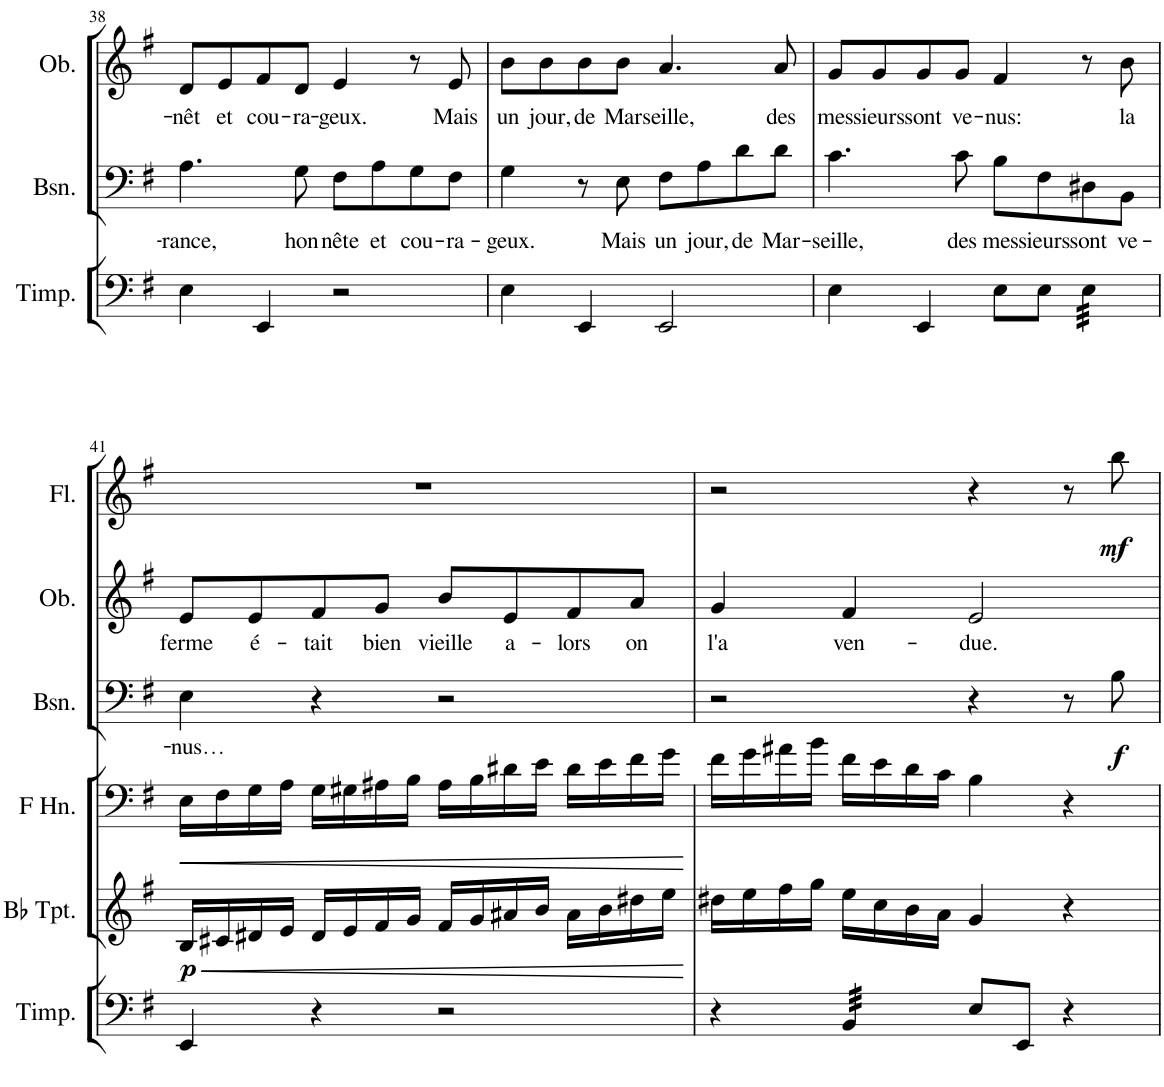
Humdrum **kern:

**kern	**kern	**dynam	**kern	**dynam	**kern	**text	**dynam	**kern	**text	**kern	**dynam
*part6	*part5	*part5	*part4	*part4	*part3	*part3	*part3	*part2	*part2	*part1	*part1
*staff6	*staff5	*staff5	*staff4	*staff4	*staff3	*staff3	*staff3	*staff2	*staff2	*staff1	*staff1
*I"Timpani	*I"Trumpets in Bb	*	*I"Horns in F	*	*I"Bassoons	*	*	*I"Oboes	*	*I"Flutes	*
*I'Timp.	*	*	*	*	*I'Bsn.	*	*	*I'Ob.	*	*I'Fl.	*
!!LO:PB:g=z
*clefF4	*clefG2	*	*clefF4	*	*clefF4	*	*	*clefG2	*	*clefG2	*
*	*ITrd1c2	*	*ITrd4c7	*	*	*	*	*	*	*	*
*k[f#]	*k[f#]	*	*k[f#]	*	*k[f#]	*	*	*k[f#]	*	*k[f#]	*
*M4/4	*M4/4	*	*M4/4	*	*M4/4	*	*	*M4/4	*	*M4/4	*
=38	=38	=38	=38	=38	=38	=38	=38	=38	=38	=38	=38
!	!	!	!	!	!	!LO:LY:b	!	!	!LO:LY:b	!	!
4E\	1r	.	1r	.	4.A\	-rance,	.	8d/L	-nêt	1r	.
!	!	!	!	!	!	!	!	!	!LO:LY:b	!	!
.	.	.	.	.	.	.	.	8e/	et	.	.
!	!	!	!	!	!	!	!	!	!LO:LY:b	!	!
4EE/	.	.	.	.	.	.	.	8f#/	cou-	.	.
!	!	!	!	!	!	!LO:LY:b	!	!	!LO:LY:b	!	!
.	.	.	.	.	8G\	hon-	.	8d/J	-ra-	.	.
!	!	!	!	!	!	!LO:LY:b	!	!	!LO:LY:b	!	!
2r	.	.	.	.	8F#\L	-nête	.	4e/	-geux.	.	.
!	!	!	!	!	!	!LO:LY:b	!	!	!	!	!
.	.	.	.	.	8A\	et	.	.	.	.	.
!	!	!	!	!	!	!LO:LY:b	!	!	!	!	!
.	.	.	.	.	8G\	cou-	.	8r	.	.	.
!	!	!	!	!	!	!LO:LY:b	!	!	!LO:LY:b	!	!
.	.	.	.	.	8F#\J	-ra-	.	8e/	Mais	.	.
=39	=39	=39	=39	=39	=39	=39	=39	=39	=39	=39	=39
!	!	!	!	!	!	!LO:LY:b	!	!	!LO:LY:b	!	!
4E\	1r	.	1r	.	4G\	-geux.	.	8b\L	un	1r	.
!	!	!	!	!	!	!	!	!	!LO:LY:b	!	!
.	.	.	.	.	.	.	.	8b\	jour,	.	.
!	!	!	!	!	!	!	!	!	!LO:LY:b	!	!
4EE/	.	.	.	.	8r	.	.	8b\	de	.	.
!	!	!	!	!	!	!LO:LY:b	!	!	!LO:LY:b	!	!
.	.	.	.	.	8E\	Mais	.	8b\J	Mar-	.	.
!	!	!	!	!	!	!LO:LY:b	!	!	!LO:LY:b	!	!
2EE/	.	.	.	.	8F#\L	un	.	4.a/	-seille,	.	.
!	!	!	!	!	!	!LO:LY:b	!	!	!	!	!
.	.	.	.	.	8A\	jour,	.	.	.	.	.
!	!	!	!	!	!	!LO:LY:b	!	!	!	!	!
.	.	.	.	.	8d\	de	.	.	.	.	.
!	!	!	!	!	!	!LO:LY:b	!	!	!LO:LY:b	!	!
.	.	.	.	.	8d\J	Mar-	.	8a/	des	.	.
=40	=40	=40	=40	=40	=40	=40	=40	=40	=40	=40	=40
!	!	!	!	!	!	!LO:LY:b	!	!	!LO:LY:b	!	!
4E\	1r	.	1r	.	4.c\	-seille,	.	8g/L	mes-	1r	.
!	!	!	!	!	!	!	!	!	!LO:LY:b	!	!
.	.	.	.	.	.	.	.	8g/	-sieurs	.	.
!	!	!	!	!	!	!	!	!	!LO:LY:b	!	!
4EE/	.	.	.	.	.	.	.	8g/	sont	.	.
!	!	!	!	!	!	!LO:LY:b	!	!	!LO:LY:b	!	!
.	.	.	.	.	8c\	des	.	8g/J	ve-	.	.
!	!	!	!	!	!	!LO:LY:b	!	!	!LO:LY:b	!	!
8E\L	.	.	.	.	8B\L	mes-	.	4f#/	-nus:	.	.
!	!	!	!	!	!	!LO:LY:b	!	!	!	!	!
8E\J	.	.	.	.	8F#\	-sieurs	.	.	.	.	.
!	!	!	!	!	!	!LO:LY:b	!	!	!	!	!
*tremolo	*	*	*	*	*	*	*	*	*	*	*
32E\LLL	.	.	.	.	8D#X\	sont	.	8r	.	.	.
32E\	.	.	.	.	.	.	.	.	.	.	.
32E\	.	.	.	.	.	.	.	.	.	.	.
32E\	.	.	.	.	.	.	.	.	.	.	.
!	!	!	!	!	!	!LO:LY:b	!	!	!LO:LY:b	!	!
32E\	.	.	.	.	8BB\J	ve-	.	8b\	la	.	.
32E\	.	.	.	.	.	.	.	.	.	.	.
32E\	.	.	.	.	.	.	.	.	.	.	.
32E\JJJ	.	.	.	.	.	.	.	.	.	.	.
*Xtremolo	*	*	*	*	*	*	*	*	*	*	*
!!LO:LB:g=z
=41	=41	=41	=41	=41	=41	=41	=41	=41	=41	=41	=41
!	!	!LO:HP:b	!	!LO:HP:b	!	!LO:LY:b	!	!	!LO:LY:b	!	!
!	!	!LO:DY:n=1:b	!	!	!	!	!	!	!	!	!
4EE/	16B/LL	< p	16E\LL	<	4E\	-nus…	.	8e/L	ferme	1r	.
.	16c#X/	.	16F#\	.	.	.	.	.	.	.	.
!	!	!	!	!	!	!	!	!	!LO:LY:b	!	!
.	16d#X/	.	16G\	.	.	.	.	8e/	é-	.	.
.	16e/JJ	.	16A\JJ	.	.	.	.	.	.	.	.
!	!	!	!	!	!	!	!	!	!LO:LY:b	!	!
4r	16d#/LL	.	16G\LL	.	4r	.	.	8f#/	-tait	.	.
.	16e/	.	16G#X\	.	.	.	.	.	.	.	.
!	!	!	!	!	!	!	!	!	!LO:LY:b	!	!
.	16f#/	.	16A#X\	.	.	.	.	8g/J	bien	.	.
.	16g/JJ	.	16B\JJ	.	.	.	.	.	.	.	.
!	!	!	!	!	!	!	!	!	!LO:LY:b	!	!
2r	16f#/LL	.	16A#\LL	.	2r	.	.	8b/L	vieille	.	.
.	16g/	.	16B\	.	.	.	.	.	.	.	.
!	!	!	!	!	!	!	!	!	!LO:LY:b	!	!
.	16a#X/	.	16d#X\	.	.	.	.	8e/	a-	.	.
.	16b/JJ	.	16e\JJ	.	.	.	.	.	.	.	.
!	!	!	!	!	!	!	!	!	!LO:LY:b	!	!
.	16a#\LL	.	16d#\LL	.	.	.	.	8f#/	-lors	.	.
.	16b\	.	16e\	.	.	.	.	.	.	.	.
!	!	!	!	!	!	!	!	!	!LO:LY:b	!	!
.	16dd#X\	.	16f#\	.	.	.	.	8a/J	on	.	.
.	16ee\JJ	.	16g\JJ	.	.	.	.	.	.	.	.
.	.	[	.	[	.	.	.	.	.	.	.
=42	=42	=42	=42	=42	=42	=42	=42	=42	=42	=42	=42
!	!	!	!	!	!	!	!	!	!LO:LY:b	!	!
4r	16dd#X\LL	.	16f#\LL	.	2r	.	.	4g/	l'a	2r	.
.	16ee\	.	16g\	.	.	.	.	.	.	.	.
.	16ff#\	.	16a#X\	.	.	.	.	.	.	.	.
.	16gg\JJ	.	16b\JJ	.	.	.	.	.	.	.	.
!	!	!	!	!	!	!	!	!	!LO:LY:b	!	!
*tremolo	*	*	*	*	*	*	*	*	*	*	*
32BB/LLL	16ee\LL	.	16f#\LL	.	.	.	.	4f#/	ven-	.	.
32BB/	.	.	.	.	.	.	.	.	.	.	.
32BB/	16cc\	.	16e\	.	.	.	.	.	.	.	.
32BB/	.	.	.	.	.	.	.	.	.	.	.
32BB/	16b\	.	16d\	.	.	.	.	.	.	.	.
32BB/	.	.	.	.	.	.	.	.	.	.	.
32BB/	16a\JJ	.	16c\JJ	.	.	.	.	.	.	.	.
32BB/JJJ	.	.	.	.	.	.	.	.	.	.	.
*Xtremolo	*	*	*	*	*	*	*	*	*	*	*
!	!	!	!	!	!	!	!	!	!LO:LY:b	!	!
8E/L	4g/	.	4B\	.	4r	.	.	2e/	-due.	4r	.
8EE/J	.	.	.	.	.	.	.	.	.	.	.
4r	4r	.	4r	.	8r	.	.	.	.	8r	.
!	!	!	!	!	!	!	!LO:DY:b	!	!	!	!LO:DY:b
.	.	.	.	.	8B\	.	f	.	.	8bb\	mf
=	=	=	=	=	=	=	=	=	=	=	=
*-	*-	*-	*-	*-	*-	*-	*-	*-	*-	*-	*-
